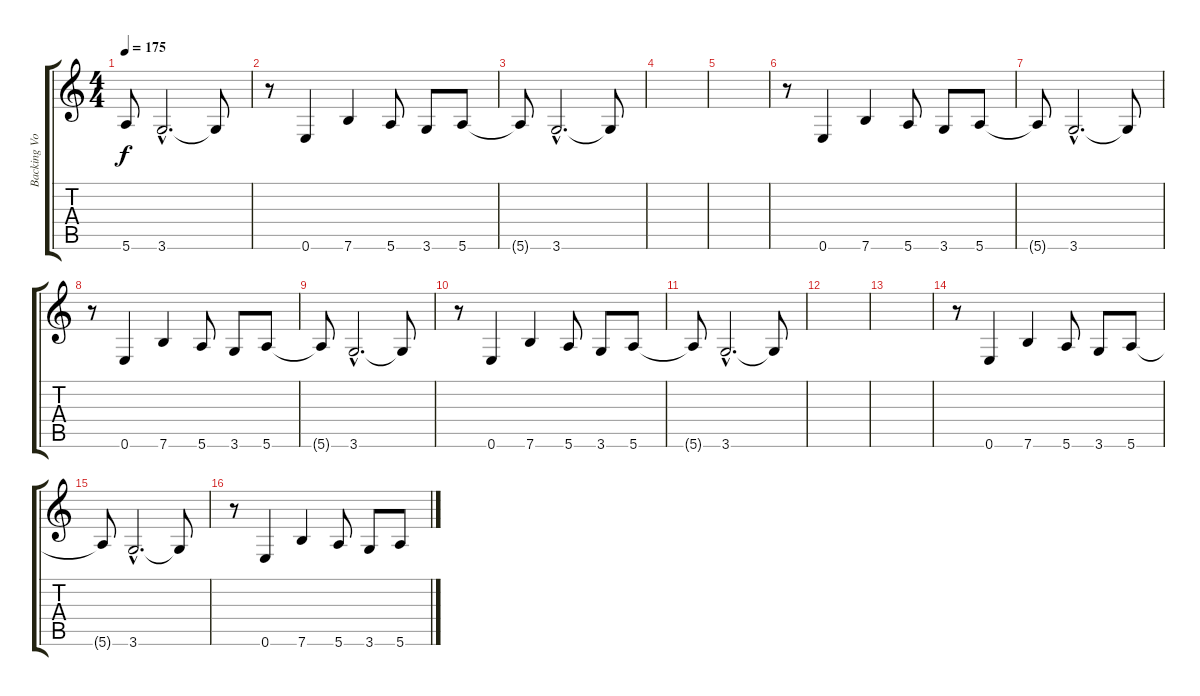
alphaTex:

\track ("Backing Vox" "Backing Vo") {instrument fretlessbass}
\staff {score tabs}
\tuning (E4 B3 G3 D3 A2 E2) {hide}
\ts (4 4)
\tempo 175
\clef g2
\ks c
5.6{t}.8{dy f} 3.6{hac}.2{d} 3.6{t}.8 |
r.8 0.6.4 7.6.4 5.6.8 3.6.8 5.6.8 |
5.6{t}.8 3.6{hac}.2{d} 3.6{t}.8 |
|
|
r.8 0.6.4 7.6.4 5.6.8 3.6.8 5.6.8 |
5.6{t}.8 3.6{hac}.2{d} 3.6{t}.8 |
r.8 0.6.4 7.6.4 5.6.8 3.6.8 5.6.8 |
5.6{t}.8 3.6{hac}.2{d} 3.6{t}.8 |
r.8 0.6.4 7.6.4 5.6.8 3.6.8 5.6.8 |
5.6{t}.8 3.6{hac}.2{d} 3.6{t}.8 |
|
|
r.8 0.6.4 7.6.4 5.6.8 3.6.8 5.6.8 |
5.6{t}.8 3.6{hac}.2{d} 3.6{t}.8 |
r.8 0.6.4 7.6.4 5.6.8 3.6.8 5.6.8
